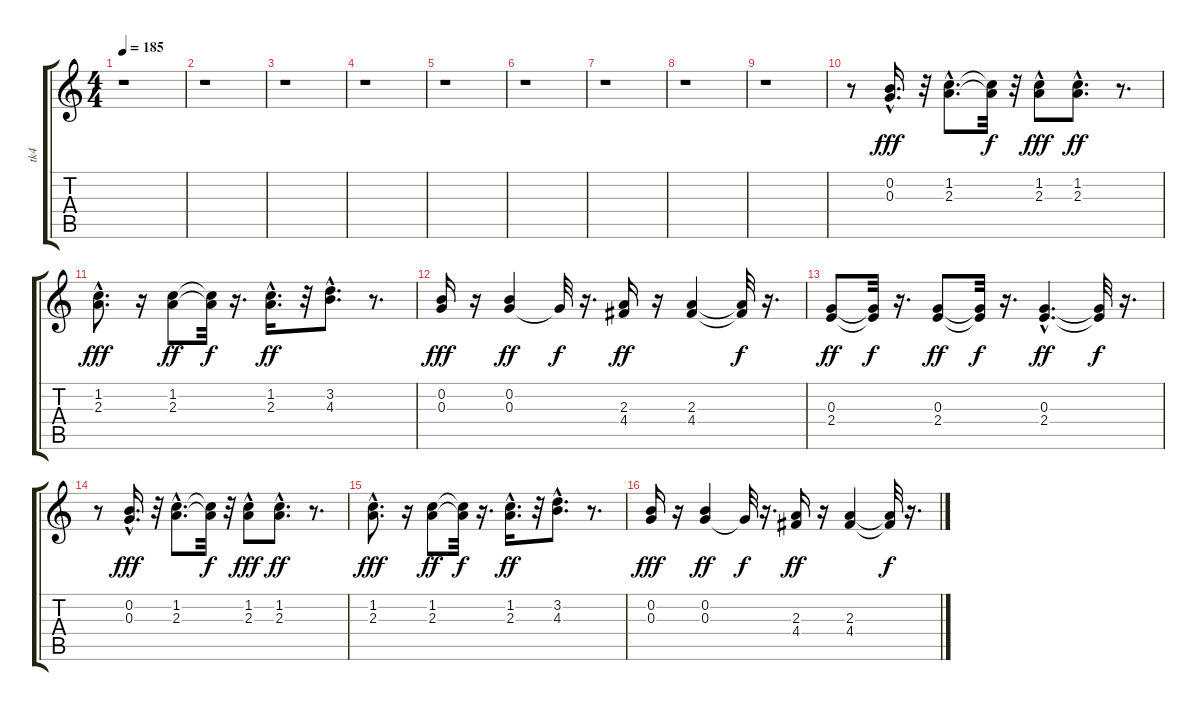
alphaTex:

\track ("tk4" "tk4") {instrument electricbassfinger}
\staff {score tabs}
\tuning (E4 B3 G3 D3 A2 E2) {hide}
\ts (4 4)
\tempo 185
\clef g2
\ks c
r.1{dy f} |
r.1 |
r.1 |
r.1 |
r.1 |
r.1 |
r.1 |
r.1 |
r.1 |
r.8 (0.2{hac} 0.3).16{d dy fff} r.32 (1.2{hac} 2.3{hac}).8{d} (1.2{t} 2.3{t}).32{dy f} r.32 (1.2{hac} 2.3).8{dy fff} (1.2{hac} 2.3{hac}).8{d dy ff} r.8{d} |
(1.2{hac} 2.3).8{d dy fff} r.16 (1.2 2.3).8{dy ff} (1.2{t} 2.3{t}).32{dy f} r.16{d} (1.2{hac} 2.3).16{d dy ff} r.32 (3.2{hac} 4.3{hac}).8{d} r.8{d} |
(0.2 0.3).16{dy fff} r.16 (0.2 0.3).4{dy ff} 0.3{t}.32{dy f} r.16{d} (2.3 4.4).16{dy ff} r.16 (2.3 4.4).4 (2.3{t} 4.4{t}).32{dy f} r.16{d} |
(0.3 2.4).8{dy ff} (0.3{t} 2.4{t}).32{dy f} r.16{d} (0.3 2.4).8{dy ff} (0.3{t} 2.4{t}).32{dy f} r.16{d} (0.3{hac} 2.4{hac}).4{d dy ff} (0.3{t} 2.4{t}).32{dy f} r.16{d} |
r.8 (0.2{hac} 0.3).16{d dy fff} r.32 (1.2{hac} 2.3{hac}).8{d} (1.2{t} 2.3{t}).32{dy f} r.32 (1.2{hac} 2.3).8{dy fff} (1.2{hac} 2.3{hac}).8{d dy ff} r.8{d} |
(1.2{hac} 2.3).8{d dy fff} r.16 (1.2 2.3).8{dy ff} (1.2{t} 2.3{t}).32{dy f} r.16{d} (1.2{hac} 2.3).16{d dy ff} r.32 (3.2{hac} 4.3{hac}).8{d} r.8{d} |
(0.2 0.3).16{dy fff} r.16 (0.2 0.3).4{dy ff} 0.3{t}.32{dy f} r.16{d} (2.3 4.4).16{dy ff} r.16 (2.3 4.4).4 (2.3{t} 4.4{t}).32{dy f} r.16{d}
